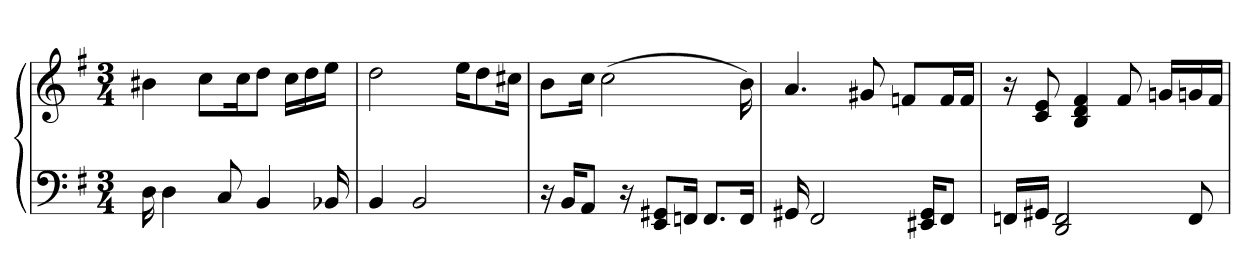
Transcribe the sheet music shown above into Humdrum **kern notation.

**kern	**kern
*part1	*part1
*staff2	*staff1
*clefF4	*clefG2
*k[f#]	*k[f#]
*M3/4	*M3/4
=1	=1
16D	4b#X
4D	.
.	8cc\L
8C	.
.	16cc\K
4BB	8dd\J
.	16cc\LL
.	16dd\
16BB-X	16ee\JJ
=2	=2
4BB	2dd
2BB	.
.	16ee\KL
.	8dd\
.	16cc#X\Jk
=3	=3
16r	8b\L
16BB/KL	.
8AA/J	16cc\Jk
.	(2cc
16r	.
8EE/ 8GG#X/L	.
16FFn/Jk	.
8.FF/L	.
16FF/Jk	16b)
=4	=4
16GG#X	4.a
2FF#	.
.	8g#X
.	8fn/L
16EE#X/ 16GG#/KL	.
8FF#/J	16f/L
.	16f/JJ
=5	=5
16FFn/LL	16r
16GG#X/JJ	8c 8e
2DD 2FF	.
.	4B 4d 4f#
.	8f#
.	16gn/LL
8FF	16gn/
.	16f#/JJ
=	=
*-	*-
